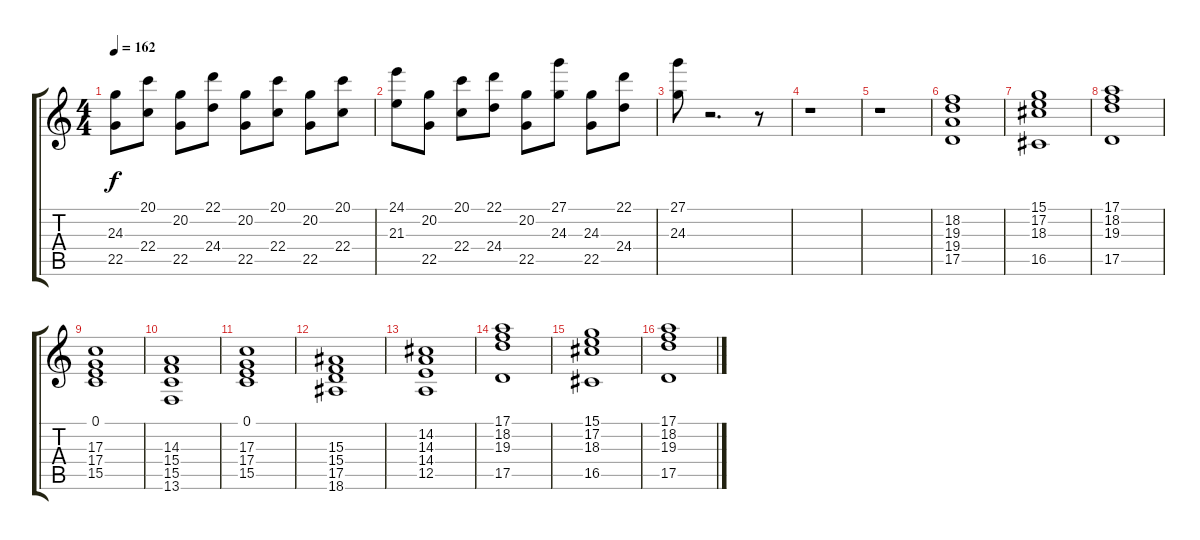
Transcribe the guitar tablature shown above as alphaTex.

\track "" {instrument cello}
\staff {score tabs}
\tuning (E4 B3 G3 D3 A2 E2) {hide}
\ts (4 4)
\tempo 162
\clef g2
\ks c
(24.3 22.5).8{dy f} (20.1 22.4).8 (20.2 22.5).8 (22.1 24.4).8 (20.2 22.5).8 (20.1 22.4).8 (20.2 22.5).8 (20.1 22.4).8 |
(24.1 21.3).8 (20.2 22.5).8 (20.1 22.4).8 (22.1 24.4).8 (20.2 22.5).8 (27.1 24.3).8 (24.3 22.5).8 (22.1 24.4).8 |
(27.1 24.3).8 r.2{d} r.8 |
r.1 |
r.1 |
(18.2 19.3 19.4 17.5).1 |
(15.1 17.2 18.3 16.5).1 |
(17.1 18.2 19.3 17.5).1 |
(0.1 17.3 17.4 15.5).1 |
(14.3 15.4 15.5 13.6).1 |
(0.1 17.3 17.4 15.5).1 |
(15.3 15.4 17.5 18.6).1 |
(14.2 14.3 14.4 12.5).1 |
(17.1 18.2 19.3 17.5).1 |
(15.1 17.2 18.3 16.5).1 |
(17.1 18.2 19.3 17.5).1
